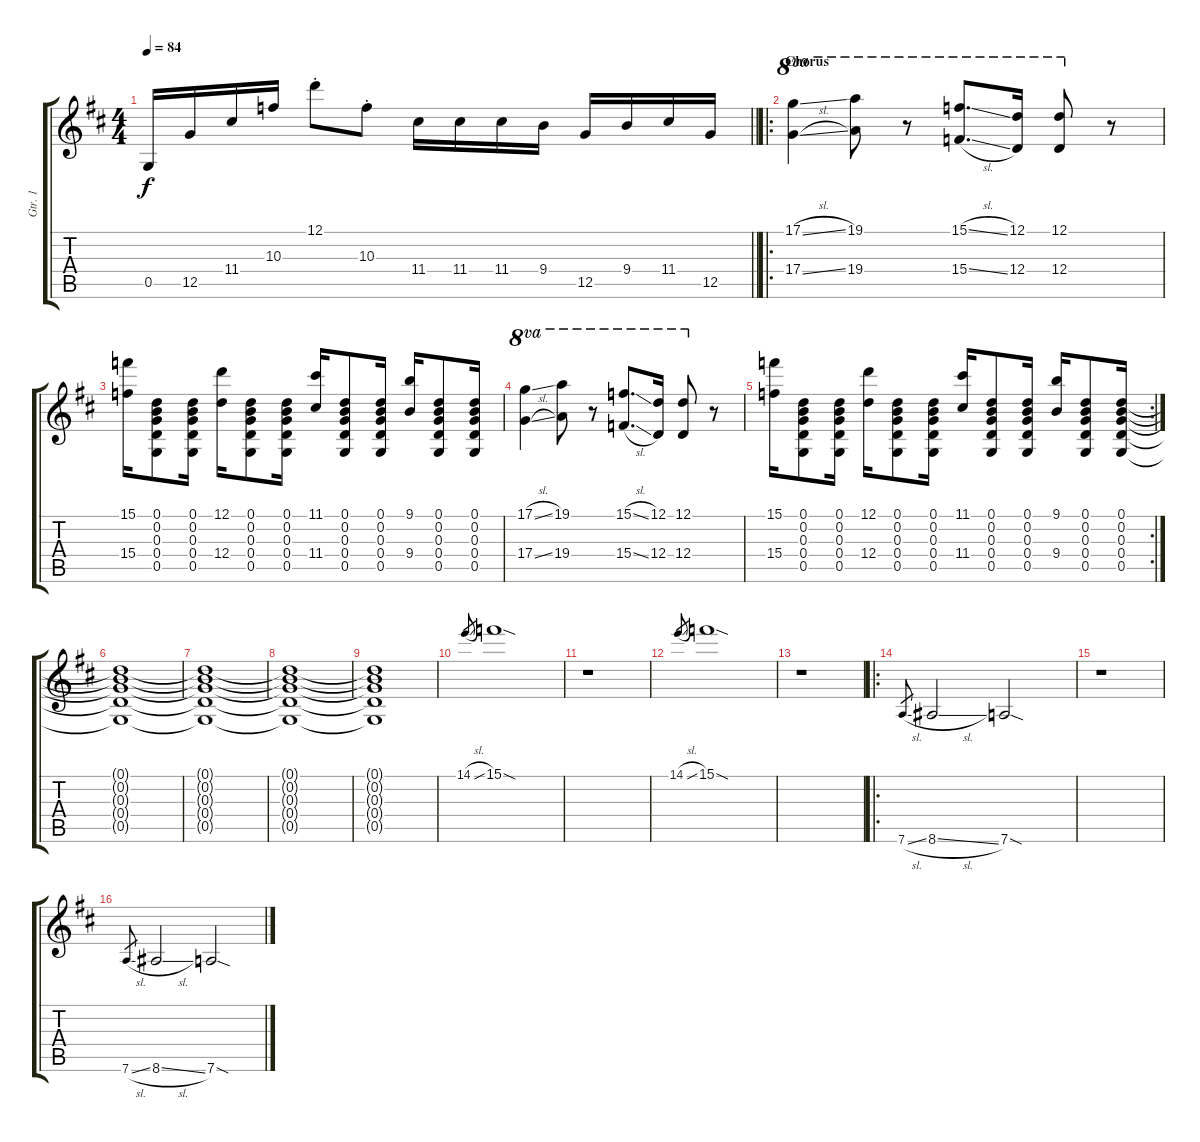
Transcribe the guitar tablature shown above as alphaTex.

\track ("Gtr. 1" "Gtr. 1") {instrument distortionguitar}
\staff {score tabs}
\tuning (D4 B3 G3 D3 G2 D2) {hide}
\ts (4 4)
\tempo 84
\clef g2
\barLineRight lightlight
\ks d
0.5.16{dy f} 12.5.16 11.4.16 10.3.16 12.1{st}.8 10.3{st}.8 11.4.16 11.4.16 11.4.16 9.4.16 12.5.16 9.4.16 11.4.16 12.5.16 |
\ro
\section ("" "Chorus")
(17.1{sl} 17.4{sl}).4{ot 8va} (19.1 19.4).8{ot 8va} r.8{ot 8va} (15.1{sl} 15.4{sl}).8{d ot 8va} (12.1 12.4).16{ot 8va} (12.1 12.4).8{ot 8va} r.8 |
(15.1 15.4).16 (0.1 0.2 0.3 0.4 0.5).8 (0.1 0.2 0.3 0.4 0.5).16 (12.1 12.4).16 (0.1 0.2 0.3 0.4 0.5).8 (0.1 0.2 0.3 0.4 0.5).16 (11.1 11.4).16 (0.1 0.2 0.3 0.4 0.5).8 (0.1 0.2 0.3 0.4 0.5).16 (9.1 9.4).16 (0.1 0.2 0.3 0.4 0.5).8 (0.1 0.2 0.3 0.4 0.5).16 |
(17.1{sl} 17.4{sl}).4{ot 8va} (19.1 19.4).8{ot 8va} r.8{ot 8va} (15.1{sl} 15.4{sl}).8{d ot 8va} (12.1 12.4).16{ot 8va} (12.1 12.4).8{ot 8va} r.8 |
\rc 2
(15.1 15.4).16 (0.1 0.2 0.3 0.4 0.5).8 (0.1 0.2 0.3 0.4 0.5).16 (12.1 12.4).16 (0.1 0.2 0.3 0.4 0.5).8 (0.1 0.2 0.3 0.4 0.5).16 (11.1 11.4).16 (0.1 0.2 0.3 0.4 0.5).8 (0.1 0.2 0.3 0.4 0.5).16 (9.1 9.4).16 (0.1 0.2 0.3 0.4 0.5).8 (0.1 0.2 0.3 0.4 0.5).16 |
(0.1{t} 0.2{t} 0.3{t} 0.4{t} 0.5{t}).1 |
(0.1{t} 0.2{t} 0.3{t} 0.4{t} 0.5{t}).1 |
(0.1{t} 0.2{t} 0.3{t} 0.4{t} 0.5{t}).1 |
(0.1{t} 0.2{t} 0.3{t} 0.4{t} 0.5{t}).1 |
14.1{sl}.8{gr} 15.1{sod}.1 |
r.1 |
14.1{sl}.8{gr} 15.1{sod}.1 |
r.1 |
\ro
7.6{sl}.8{gr} 8.6{sl}.2 7.6{sod}.2 |
r.1 |
7.6{sl}.8{gr} 8.6{sl}.2 7.6{sod}.2
